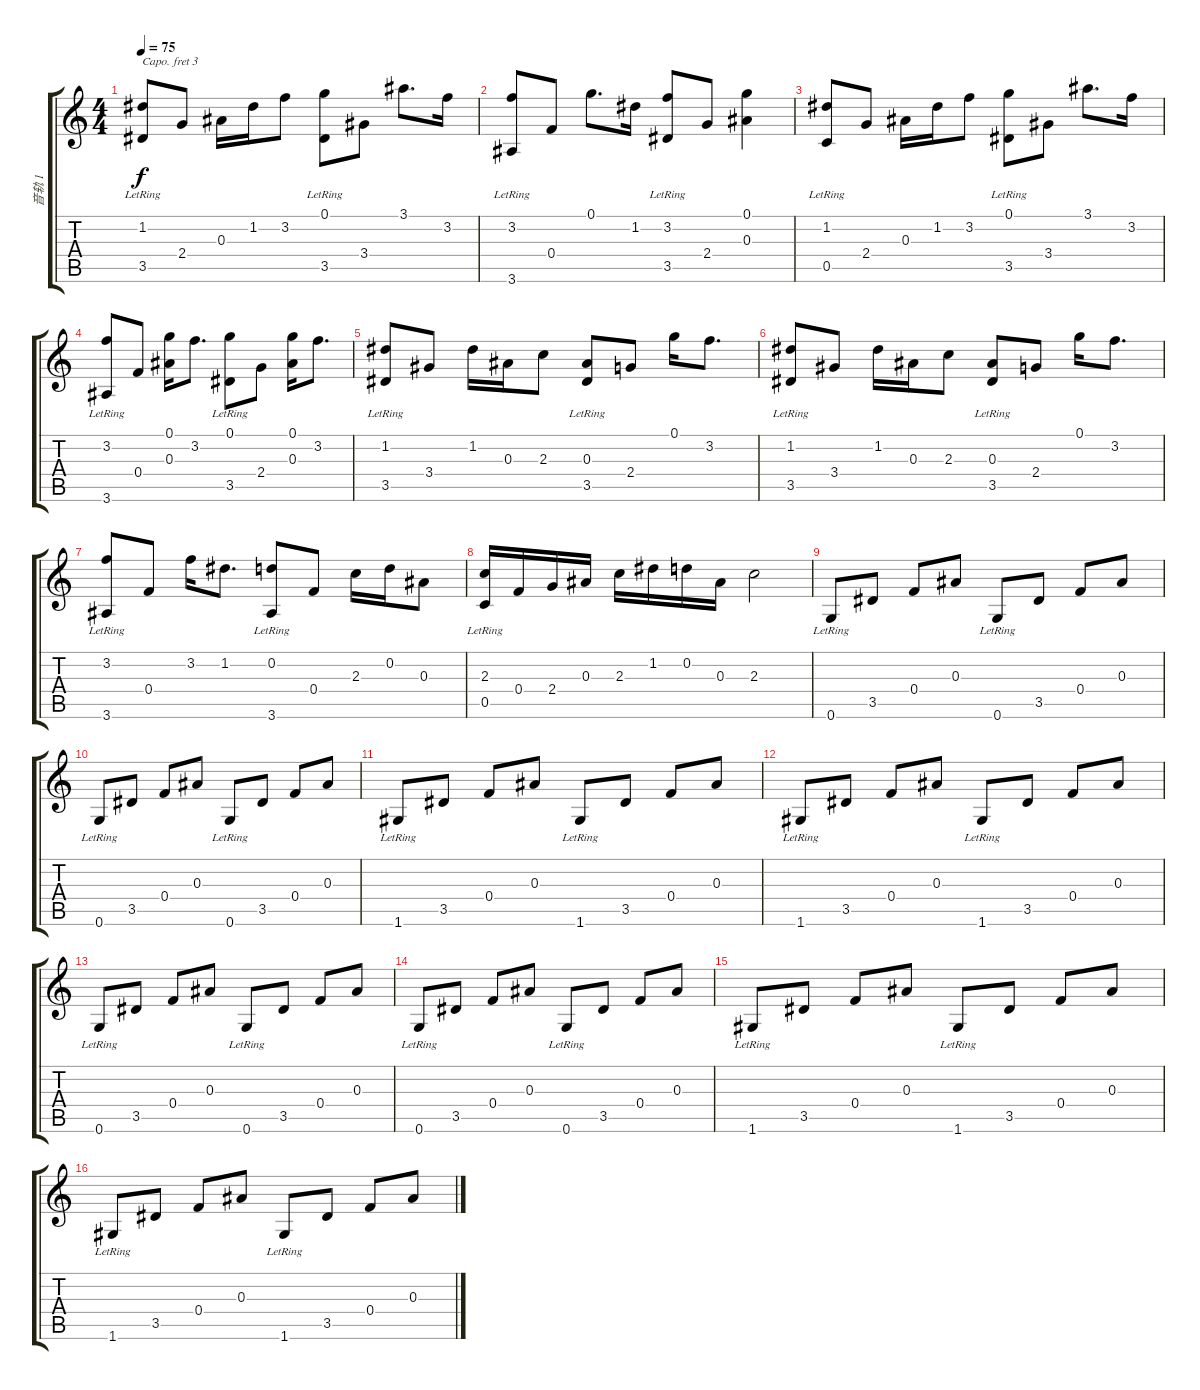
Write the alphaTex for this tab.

\track ("音轨 1" "音轨 1") {instrument acousticguitarnylon}
\staff {score tabs}
\capo 3
\tuning (E4 B3 G3 D3 A2 E2) {hide}
\ts (4 4)
\tempo 75
\clef g2
\ks c
(1.2 3.5{lr}).8{dy f} 2.4.8 0.3.16 1.2.16 3.2.8 (0.1 3.5{lr}).8 3.4.8 3.1.8{d} 3.2.16 |
(3.2 3.6{lr}).8 0.4.8 0.1.8{d} 1.2.16 (3.2 3.5{lr}).8 2.4.8 (0.1 0.3).4 |
(1.2 0.5{lr}).8 2.4.8 0.3.16 1.2.16 3.2.8 (0.1 3.5{lr}).8 3.4.8 3.1.8{d} 3.2.16 |
(3.2 3.6{lr}).8 0.4.8 (0.1 0.3).16 3.2.8{d} (0.1 3.5{lr}).8 2.4.8 (0.1 0.3).16 3.2.8{d} |
(1.2 3.5{lr}).8 3.4.8 1.2.16 0.3.16 2.3.8 (0.3 3.5{lr}).8 2.4.8 0.1.16 3.2.8{d} |
(1.2 3.5{lr}).8 3.4.8 1.2.16 0.3.16 2.3.8 (0.3 3.5{lr}).8 2.4.8 0.1.16 3.2.8{d} |
(3.2 3.6{lr}).8 0.4.8 3.2.16 1.2.8{d} (0.2 3.6{lr}).8 0.4.8 2.3.16 0.2.16 0.3.8 |
(2.3 0.5{lr}).16 0.4.16 2.4.16 0.3.16 2.3.16 1.2.16 0.2.16 0.3.16 2.3.2 |
0.6{lr}.8 3.5.8 0.4.8 0.3.8 0.6{lr}.8 3.5.8 0.4.8 0.3.8 |
0.6{lr}.8 3.5.8 0.4.8 0.3.8 0.6{lr}.8 3.5.8 0.4.8 0.3.8 |
1.6{lr}.8 3.5.8 0.4.8 0.3.8 1.6{lr}.8 3.5.8 0.4.8 0.3.8 |
1.6{lr}.8 3.5.8 0.4.8 0.3.8 1.6{lr}.8 3.5.8 0.4.8 0.3.8 |
0.6{lr}.8 3.5.8 0.4.8 0.3.8 0.6{lr}.8 3.5.8 0.4.8 0.3.8 |
0.6{lr}.8 3.5.8 0.4.8 0.3.8 0.6{lr}.8 3.5.8 0.4.8 0.3.8 |
1.6{lr}.8 3.5.8 0.4.8 0.3.8 1.6{lr}.8 3.5.8 0.4.8 0.3.8 |
1.6{lr}.8 3.5.8 0.4.8 0.3.8 1.6{lr}.8 3.5.8 0.4.8 0.3.8
